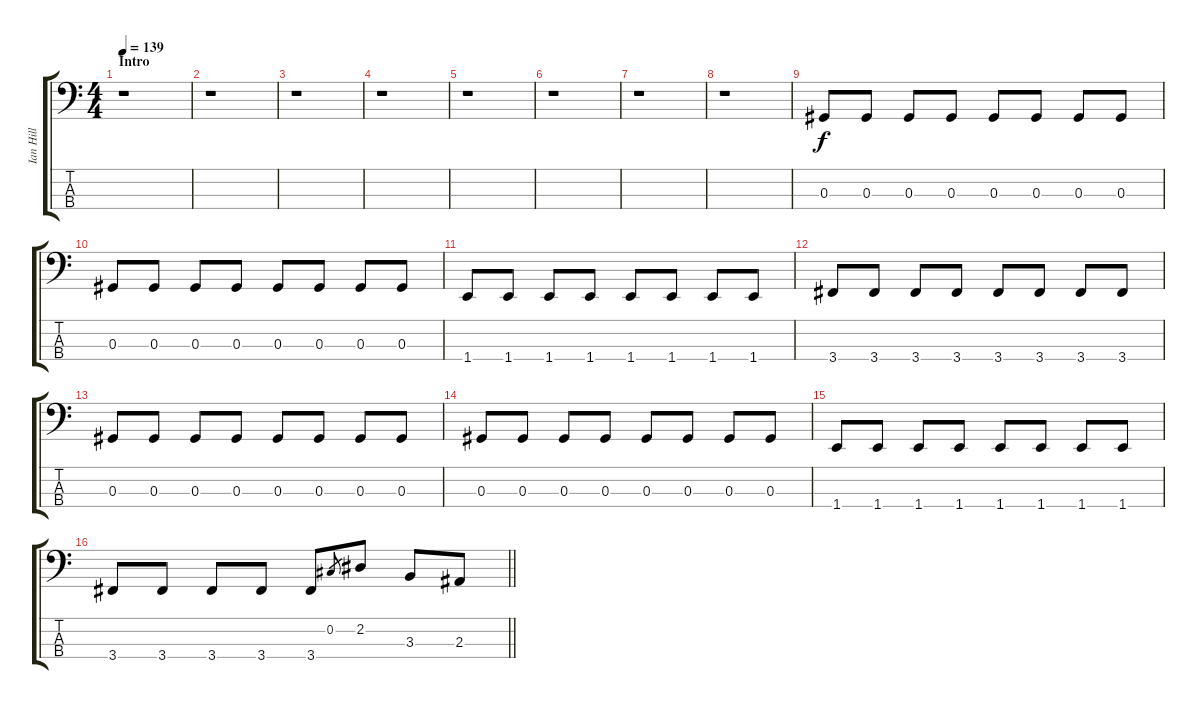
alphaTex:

\track ("Ian Hill" "Ian Hill") {instrument electricbassfinger}
\staff {score tabs}
\tuning (Gb2 Db2 Ab1 Eb1) {hide}
\ts (4 4)
\section ("" "Intro")
\tempo 139
\clef f4
\ks c
r.1{dy f instrument electricbassfinger} |
r.1 |
r.1 |
r.1 |
r.1 |
r.1 |
r.1 |
r.1 |
0.3.8 0.3.8 0.3.8 0.3.8 0.3.8 0.3.8 0.3.8 0.3.8 |
0.3.8 0.3.8 0.3.8 0.3.8 0.3.8 0.3.8 0.3.8 0.3.8 |
1.4.8 1.4.8 1.4.8 1.4.8 1.4.8 1.4.8 1.4.8 1.4.8 |
3.4.8 3.4.8 3.4.8 3.4.8 3.4.8 3.4.8 3.4.8 3.4.8 |
0.3.8 0.3.8 0.3.8 0.3.8 0.3.8 0.3.8 0.3.8 0.3.8 |
0.3.8 0.3.8 0.3.8 0.3.8 0.3.8 0.3.8 0.3.8 0.3.8 |
1.4.8 1.4.8 1.4.8 1.4.8 1.4.8 1.4.8 1.4.8 1.4.8 |
\barLineRight lightlight
3.4.8 3.4.8 3.4.8 3.4.8 3.4.8 0.2.8{gr} 2.2.8 3.3.8 2.3.8
